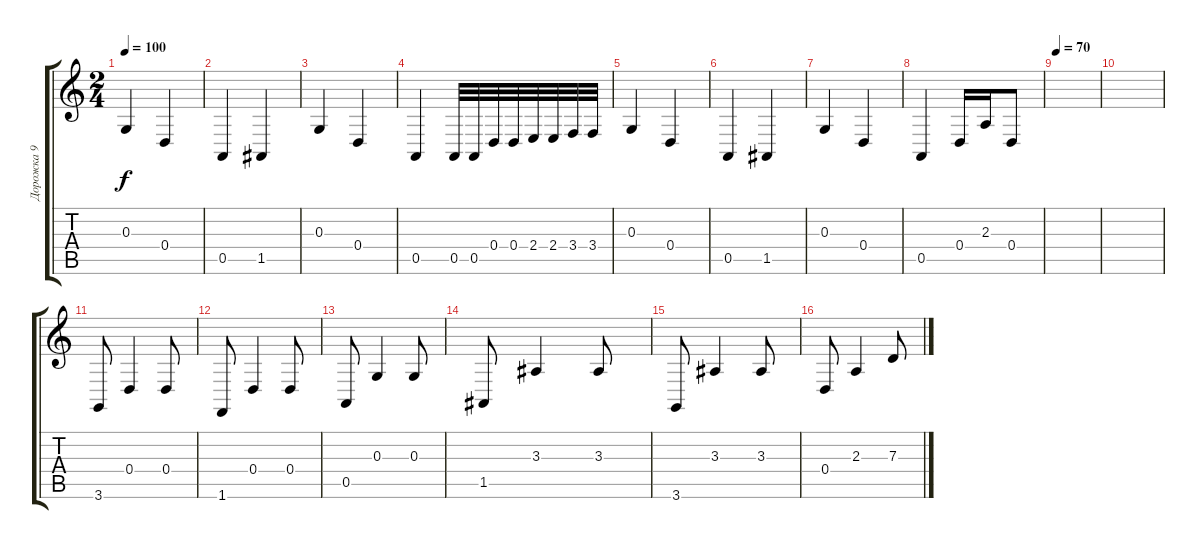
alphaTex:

\track ("Дорожка 9" "Дорожка 9") {instrument harpsichord}
\staff {score tabs}
\tuning (E4 B3 G3 D3 A2 E2) {hide}
\ts (2 4)
\tempo 100
\clef g2
\ks c
0.3.4{dy f} 0.4.4 |
0.5.4 1.5.4 |
0.3.4 0.4.4 |
0.5.4 0.5.32 0.5.32 0.4.32 0.4.32 2.4.32 2.4.32 3.4.32 3.4.32 |
0.3.4 0.4.4 |
0.5.4 1.5.4 |
0.3.4 0.4.4 |
0.5.4 0.4.16 2.3.16 0.4.8 |
\tempo 70
|
|
3.6.8 0.4.4 0.4.8 |
1.6.8 0.4.4 0.4.8 |
0.5.8 0.3.4 0.3.8 |
1.5.8 3.3.4 3.3.8 |
3.6.8 3.3.4 3.3.8 |
0.4.8 2.3.4 7.3.8
